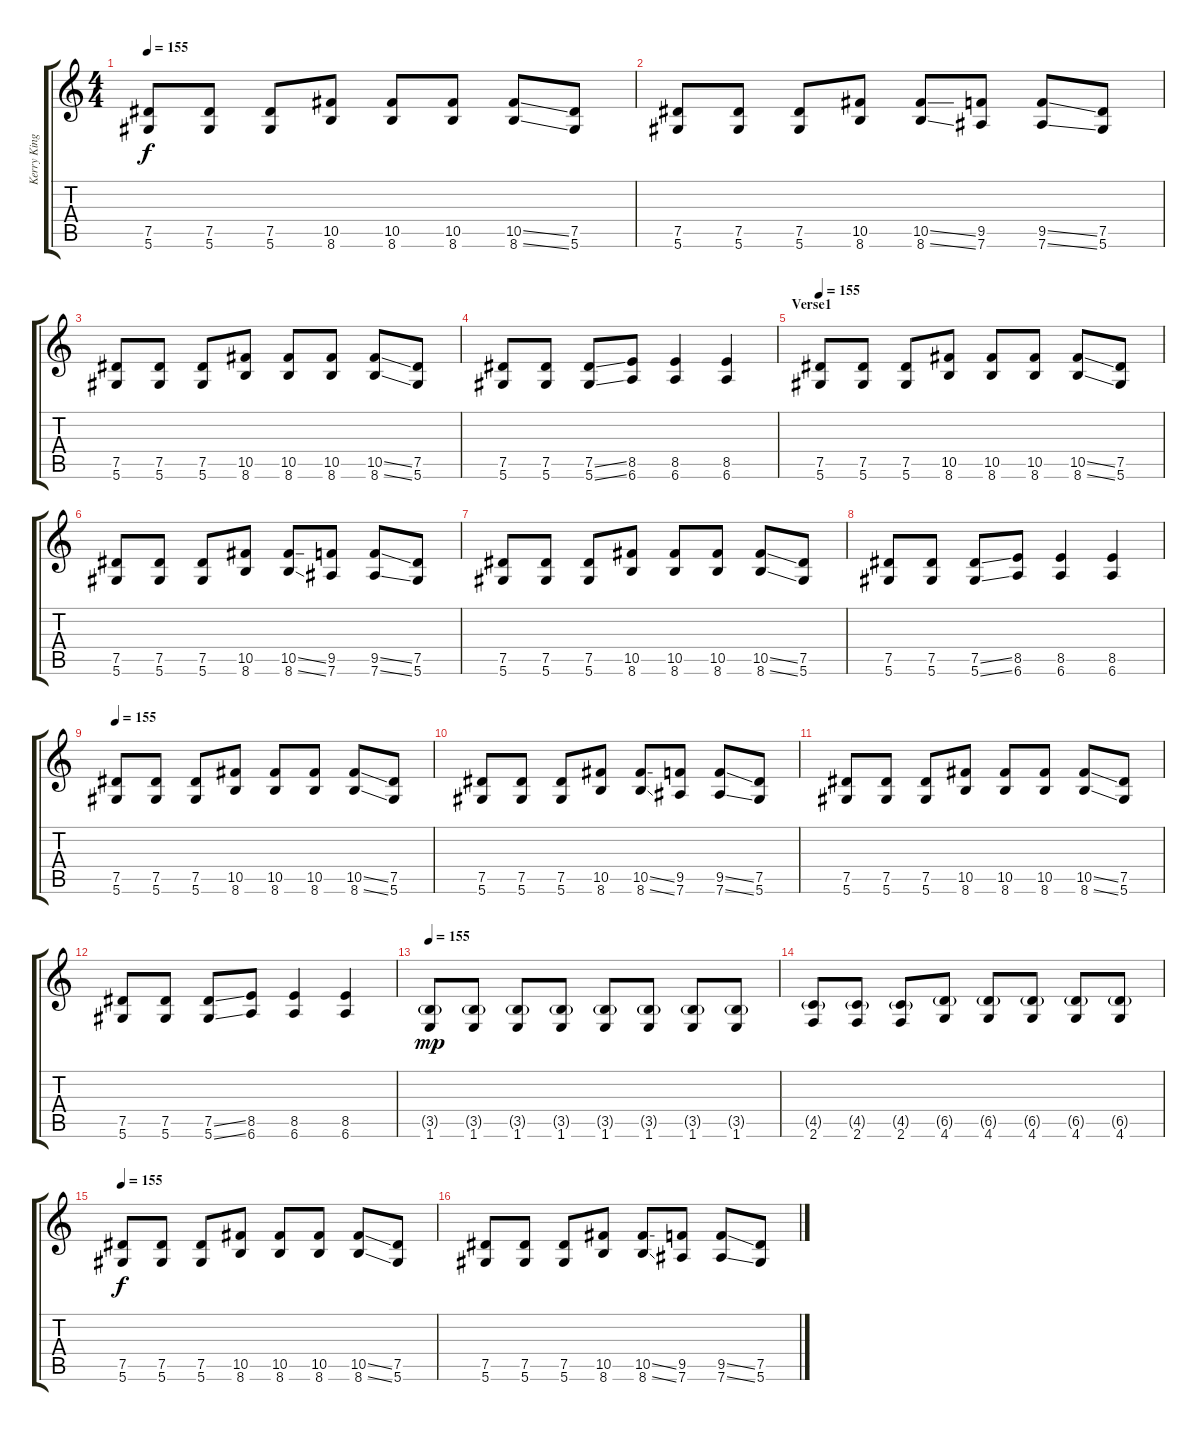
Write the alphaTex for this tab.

\track ("Kerry King" "Kerry King") {instrument distortionguitar}
\staff {score tabs}
\tuning (Eb4 Bb3 Gb3 Db3 Ab2 Eb2) {hide}
\ts (4 4)
\tempo 155
\clef g2
\ks c
(7.5 5.6).8{dy f} (7.5 5.6).8 (7.5 5.6).8 (10.5 8.6).8 (10.5 8.6).8 (10.5 8.6).8 (10.5{ss} 8.6{ss}).8 (7.5 5.6).8 |
(7.5 5.6).8 (7.5 5.6).8 (7.5 5.6).8 (10.5 8.6).8 (10.5{ss} 8.6{ss}).8 (9.5 7.6).8 (9.5{ss} 7.6{ss}).8 (7.5 5.6).8 |
(7.5 5.6).8 (7.5 5.6).8 (7.5 5.6).8 (10.5 8.6).8 (10.5 8.6).8 (10.5 8.6).8 (10.5{ss} 8.6{ss}).8 (7.5 5.6).8 |
(7.5 5.6).8 (7.5 5.6).8 (7.5{ss} 5.6{ss}).8 (8.5 6.6).8 (8.5 6.6).4 (8.5 6.6).4 |
\section ("" "Verse1")
\tempo 155
(7.5 5.6).8 (7.5 5.6).8 (7.5 5.6).8 (10.5 8.6).8 (10.5 8.6).8 (10.5 8.6).8 (10.5{ss} 8.6{ss}).8 (7.5 5.6).8 |
(7.5 5.6).8 (7.5 5.6).8 (7.5 5.6).8 (10.5 8.6).8 (10.5{ss} 8.6{ss}).8 (9.5 7.6).8 (9.5{ss} 7.6{ss}).8 (7.5 5.6).8 |
(7.5 5.6).8 (7.5 5.6).8 (7.5 5.6).8 (10.5 8.6).8 (10.5 8.6).8 (10.5 8.6).8 (10.5{ss} 8.6{ss}).8 (7.5 5.6).8 |
(7.5 5.6).8 (7.5 5.6).8 (7.5{ss} 5.6{ss}).8 (8.5 6.6).8 (8.5 6.6).4 (8.5 6.6).4 |
\tempo 155
(7.5 5.6).8 (7.5 5.6).8 (7.5 5.6).8 (10.5 8.6).8 (10.5 8.6).8 (10.5 8.6).8 (10.5{ss} 8.6{ss}).8 (7.5 5.6).8 |
(7.5 5.6).8 (7.5 5.6).8 (7.5 5.6).8 (10.5 8.6).8 (10.5{ss} 8.6{ss}).8 (9.5 7.6).8 (9.5{ss} 7.6{ss}).8 (7.5 5.6).8 |
(7.5 5.6).8 (7.5 5.6).8 (7.5 5.6).8 (10.5 8.6).8 (10.5 8.6).8 (10.5 8.6).8 (10.5{ss} 8.6{ss}).8 (7.5 5.6).8 |
(7.5 5.6).8 (7.5 5.6).8 (7.5{ss} 5.6{ss}).8 (8.5 6.6).8 (8.5 6.6).4 (8.5 6.6).4 |
\tempo 155
(3.5{g} 1.6).8{dy mp} (3.5{g} 1.6).8 (3.5{g} 1.6).8 (3.5{g} 1.6).8 (3.5{g} 1.6).8 (3.5{g} 1.6).8 (3.5{g} 1.6).8 (3.5{g} 1.6).8 |
(4.5{g} 2.6).8 (4.5{g} 2.6).8 (4.5{g} 2.6).8 (6.5{g} 4.6).8 (6.5{g} 4.6).8 (6.5{g} 4.6).8 (6.5{g} 4.6).8 (6.5{g} 4.6).8 |
\tempo 155
(7.5 5.6).8{dy f} (7.5 5.6).8 (7.5 5.6).8 (10.5 8.6).8 (10.5 8.6).8 (10.5 8.6).8 (10.5{ss} 8.6{ss}).8 (7.5 5.6).8 |
(7.5 5.6).8 (7.5 5.6).8 (7.5 5.6).8 (10.5 8.6).8 (10.5{ss} 8.6{ss}).8 (9.5 7.6).8 (9.5{ss} 7.6{ss}).8 (7.5 5.6).8
